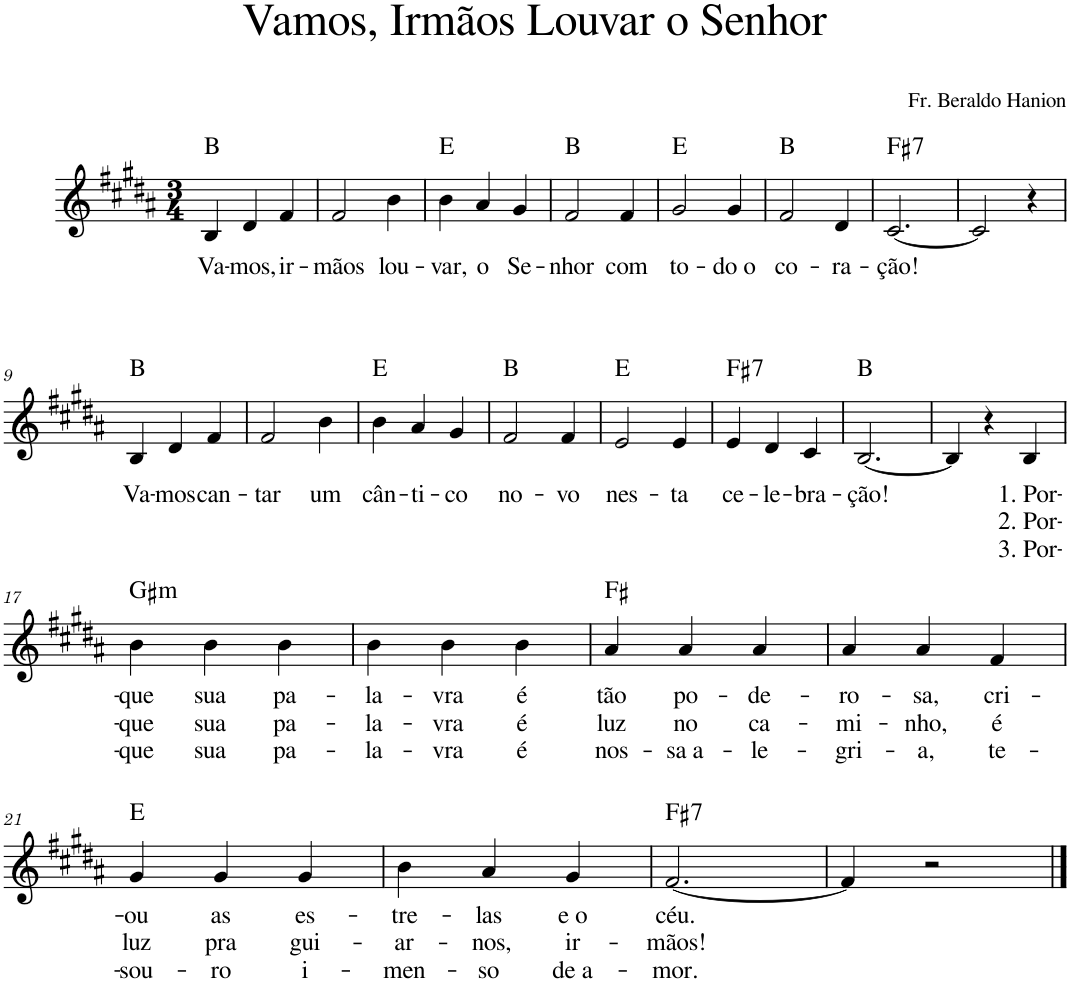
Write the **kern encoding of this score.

**kern	**text	**text	**text	**harte
*part1	*part1	*part1	*part1	*part1
*staff1	*staff1	*staff1	*staff1	*
*I"Voz	*	*	*	*
*I'Vo.	*	*	*	*
*clefG2	*	*	*	*
*k[f#c#g#d#a#]	*	*	*	*
*M3/4	*	*	*	*
=1	=1	=1	=1	=1
!	!LO:LY:b	!	!	!
4B/	Va-	.	.	B:maj
!	!LO:LY:b	!	!	!
4d#/	-mos,	.	.	.
!	!LO:LY:b	!	!	!
4f#/	ir-	.	.	.
=2	=2	=2	=2	=2
!	!LO:LY:b	!	!	!
2f#/	-mãos	.	.	.
!	!LO:LY:b	!	!	!
4b\	lou-	.	.	.
=3	=3	=3	=3	=3
!	!LO:LY:b	!	!	!
4b\	-var,	.	.	E:maj
!	!LO:LY:b	!	!	!
4a#/	o	.	.	.
!	!LO:LY:b	!	!	!
4g#/	Se-	.	.	.
=4	=4	=4	=4	=4
!	!LO:LY:b	!	!	!
2f#/	-nhor	.	.	B:maj
!	!LO:LY:b	!	!	!
4f#/	com	.	.	.
=5	=5	=5	=5	=5
!	!LO:LY:b	!	!	!
2g#/	to-	.	.	E:maj
!	!LO:LY:b	!	!	!
4g#/	-do o	.	.	.
=6	=6	=6	=6	=6
!	!LO:LY:b	!	!	!
2f#/	co-	.	.	B:maj
!	!LO:LY:b	!	!	!
4d#/	-ra-	.	.	.
=7	=7	=7	=7	=7
!	!LO:LY:b	!	!	!LO:H:kt=7
[2.c#/	-ção!	.	.	F#:7
=8	=8	=8	=8	=8
2c#/]	.	.	.	.
4r	.	.	.	.
!!LO:LB:g=z
=9	=9	=9	=9	=9
!	!LO:LY:b	!	!	!
4B/	Va-	.	.	B:maj
!	!LO:LY:b	!	!	!
4d#/	-mos	.	.	.
!	!LO:LY:b	!	!	!
4f#/	can-	.	.	.
=10	=10	=10	=10	=10
!	!LO:LY:b	!	!	!
2f#/	-tar	.	.	.
!	!LO:LY:b	!	!	!
4b\	um	.	.	.
=11	=11	=11	=11	=11
!	!LO:LY:b	!	!	!
4b\	cân-	.	.	E:maj
!	!LO:LY:b	!	!	!
4a#/	-ti-	.	.	.
!	!LO:LY:b	!	!	!
4g#/	-co	.	.	.
=12	=12	=12	=12	=12
!	!LO:LY:b	!	!	!
2f#/	no-	.	.	B:maj
!	!LO:LY:b	!	!	!
4f#/	-vo	.	.	.
=13	=13	=13	=13	=13
!	!LO:LY:b	!	!	!
2e/	nes-	.	.	E:maj
!	!LO:LY:b	!	!	!
4e/	-ta	.	.	.
=14	=14	=14	=14	=14
!	!LO:LY:b	!	!	!LO:H:kt=7
4e/	ce-	.	.	F#:7
!	!LO:LY:b	!	!	!
4d#/	-le-	.	.	.
!	!LO:LY:b	!	!	!
4c#/	-bra-	.	.	.
=15	=15	=15	=15	=15
!	!LO:LY:b	!	!	!
[2.B/	-ção!	.	.	B:maj
=16	=16	=16	=16	=16
4B/]	.	.	.	.
4r	.	.	.	.
!	!LO:LY:b	!LO:LY:b	!LO:LY:b	!
4B/	1. Por-	2. Por-	3. Por-	.
!!LO:LB:g=z
=17	=17	=17	=17	=17
!	!LO:LY:b	!LO:LY:b	!LO:LY:b	!LO:H:kt=m
4b\	-que	-que	-que	G#:min
!	!LO:LY:b	!LO:LY:b	!LO:LY:b	!
4b\	sua	sua	sua	.
!	!LO:LY:b	!LO:LY:b	!LO:LY:b	!
4b\	pa-	pa-	pa-	.
=18	=18	=18	=18	=18
!	!LO:LY:b	!LO:LY:b	!LO:LY:b	!
4b\	-la-	-la-	-la-	.
!	!LO:LY:b	!LO:LY:b	!LO:LY:b	!
4b\	-vra	-vra	-vra	.
!	!LO:LY:b	!LO:LY:b	!LO:LY:b	!
4b\	é	é	é	.
=19	=19	=19	=19	=19
!	!LO:LY:b	!LO:LY:b	!LO:LY:b	!
4a#/	tão	luz	nos-	F#:maj
!	!LO:LY:b	!LO:LY:b	!LO:LY:b	!
4a#/	po-	no	-sa a-	.
!	!LO:LY:b	!LO:LY:b	!LO:LY:b	!
4a#/	-de-	ca-	-le-	.
=20	=20	=20	=20	=20
!	!LO:LY:b	!LO:LY:b	!LO:LY:b	!
4a#/	-ro-	-mi-	-gri-	.
!	!LO:LY:b	!LO:LY:b	!LO:LY:b	!
4a#/	-sa,	-nho,	-a,	.
!	!LO:LY:b	!LO:LY:b	!LO:LY:b	!
4f#/	cri-	é	te-	.
!!LO:LB:g=z
=21	=21	=21	=21	=21
!	!LO:LY:b	!LO:LY:b	!LO:LY:b	!
4g#/	-ou	luz	-sou-	E:maj
!	!LO:LY:b	!LO:LY:b	!LO:LY:b	!
4g#/	as	pra	-ro	.
!	!LO:LY:b	!LO:LY:b	!LO:LY:b	!
4g#/	es-	gui-	i-	.
=22	=22	=22	=22	=22
!	!LO:LY:b	!LO:LY:b	!LO:LY:b	!
4b\	-tre-	-ar-	-men-	.
!	!LO:LY:b	!LO:LY:b	!LO:LY:b	!
4a#/	-las	-nos,	-so	.
!	!LO:LY:b	!LO:LY:b	!LO:LY:b	!
4g#/	e o	ir-	de a-	.
=23	=23	=23	=23	=23
!	!LO:LY:b	!LO:LY:b	!LO:LY:b	!LO:H:kt=7
[2.f#/	céu.	-mãos!	-mor.	F#:7
=24	=24	=24	=24	=24
4f#/]	.	.	.	.
2r	.	.	.	.
==	==	==	==	==
*-	*-	*-	*-	*-
